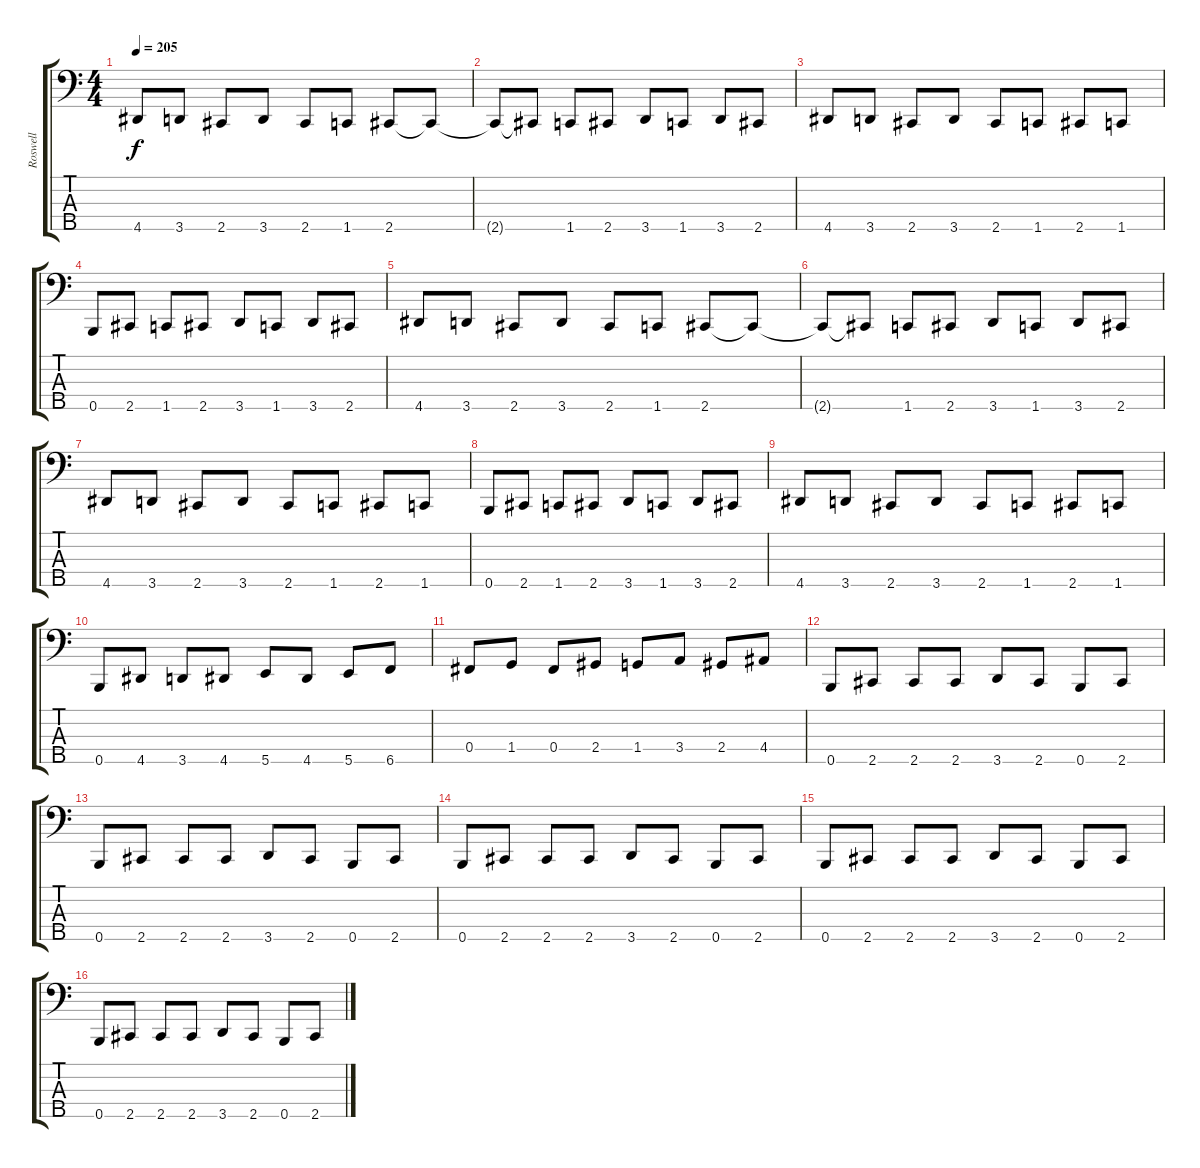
\track ("Roswell" "Roswell") {instrument electricbassfinger}
\staff {score tabs}
\tuning (A2 E2 B1 Gb1 B0) {hide}
\ts (4 4)
\tempo 205
\clef f4
\ks c
4.5.8{dy f} 3.5.8 2.5.8 3.5.8 2.5.8 1.5.8 2.5.8 2.5{t}.8 |
2.5{t}.8 2.5{t}.8 1.5.8 2.5.8 3.5.8 1.5.8 3.5.8 2.5.8 |
4.5.8 3.5.8 2.5.8 3.5.8 2.5.8 1.5.8 2.5.8 1.5.8 |
0.5.8 2.5.8 1.5.8 2.5.8 3.5.8 1.5.8 3.5.8 2.5.8 |
4.5.8 3.5.8 2.5.8 3.5.8 2.5.8 1.5.8 2.5.8 2.5{t}.8 |
2.5{t}.8 2.5{t}.8 1.5.8 2.5.8 3.5.8 1.5.8 3.5.8 2.5.8 |
4.5.8 3.5.8 2.5.8 3.5.8 2.5.8 1.5.8 2.5.8 1.5.8 |
0.5.8 2.5.8 1.5.8 2.5.8 3.5.8 1.5.8 3.5.8 2.5.8 |
4.5.8 3.5.8 2.5.8 3.5.8 2.5.8 1.5.8 2.5.8 1.5.8 |
0.5.8 4.5.8 3.5.8 4.5.8 5.5.8 4.5.8 5.5.8 6.5.8 |
0.4.8 1.4.8 0.4.8 2.4.8 1.4.8 3.4.8 2.4.8 4.4.8 |
0.5.8 2.5.8 2.5.8 2.5.8 3.5.8 2.5.8 0.5.8 2.5.8 |
0.5.8 2.5.8 2.5.8 2.5.8 3.5.8 2.5.8 0.5.8 2.5.8 |
0.5.8 2.5.8 2.5.8 2.5.8 3.5.8 2.5.8 0.5.8 2.5.8 |
0.5.8 2.5.8 2.5.8 2.5.8 3.5.8 2.5.8 0.5.8 2.5.8 |
0.5.8 2.5.8 2.5.8 2.5.8 3.5.8 2.5.8 0.5.8 2.5.8
